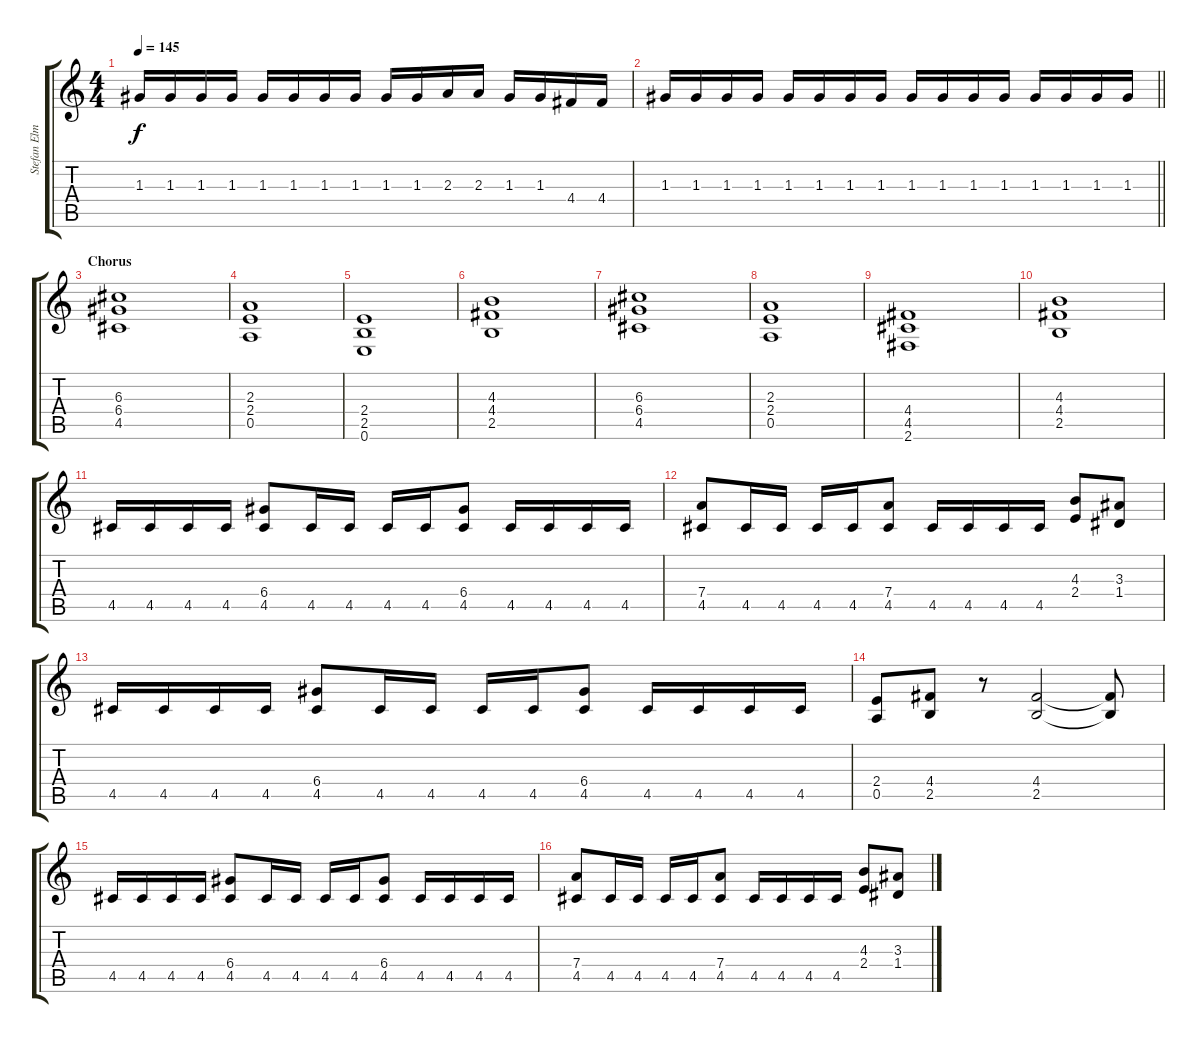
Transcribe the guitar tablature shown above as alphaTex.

\track ("Stefan Elmgren (Lead Guitar)" "Stefan Elm") {instrument distortionguitar}
\staff {score tabs}
\tuning (E4 B3 G3 D3 A2 E2) {hide}
\ts (4 4)
\tempo 145
\clef g2
\ks c
1.3.16{dy f} 1.3.16 1.3.16 1.3.16 1.3.16 1.3.16 1.3.16 1.3.16 1.3.16 1.3.16 2.3.16 2.3.16 1.3.16 1.3.16 4.4.16 4.4.16 |
\barLineRight lightlight
1.3.16 1.3.16 1.3.16 1.3.16 1.3.16 1.3.16 1.3.16 1.3.16 1.3.16 1.3.16 1.3.16 1.3.16 1.3.16 1.3.16 1.3.16 1.3.16 |
\section ("" "Chorus")
(6.3 6.4 4.5).1 |
(2.3 2.4 0.5).1 |
(2.4 2.5 0.6).1 |
(4.3 4.4 2.5).1 |
(6.3 6.4 4.5).1 |
(2.3 2.4 0.5).1 |
(4.4 4.5 2.6).1 |
(4.3 4.4 2.5).1 |
4.5.16 4.5.16 4.5.16 4.5.16 (6.4 4.5).8 4.5.16 4.5.16 4.5.16 4.5.16 (6.4 4.5).8 4.5.16 4.5.16 4.5.16 4.5.16 |
(7.4 4.5).8 4.5.16 4.5.16 4.5.16 4.5.16 (7.4 4.5).8 4.5.16 4.5.16 4.5.16 4.5.16 (4.3 2.4).8 (3.3 1.4).8 |
4.5.16 4.5.16 4.5.16 4.5.16 (6.4 4.5).8 4.5.16 4.5.16 4.5.16 4.5.16 (6.4 4.5).8 4.5.16 4.5.16 4.5.16 4.5.16 |
(2.4 0.5).8 (4.4 2.5).8 r.8 (4.4 2.5).2 (4.4{t} 2.5{t}).8 |
4.5.16 4.5.16 4.5.16 4.5.16 (6.4 4.5).8 4.5.16 4.5.16 4.5.16 4.5.16 (6.4 4.5).8 4.5.16 4.5.16 4.5.16 4.5.16 |
(7.4 4.5).8 4.5.16 4.5.16 4.5.16 4.5.16 (7.4 4.5).8 4.5.16 4.5.16 4.5.16 4.5.16 (4.3 2.4).8 (3.3 1.4).8
